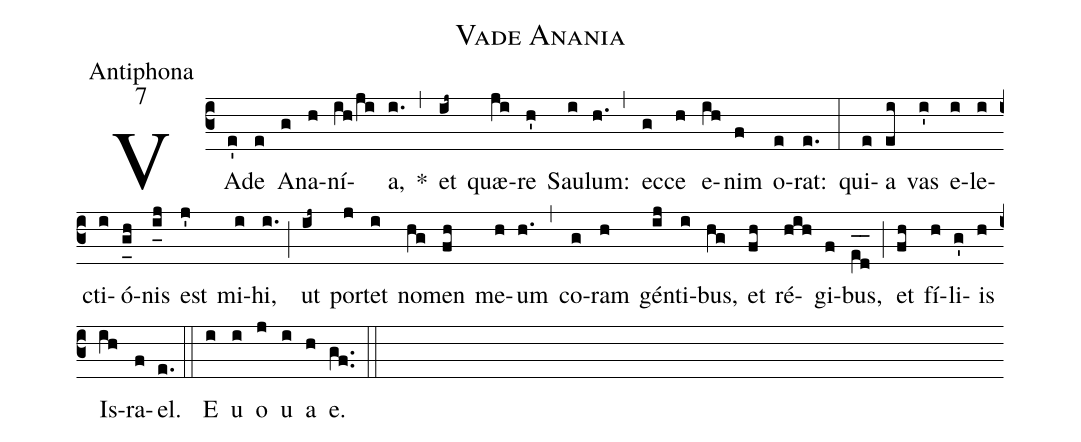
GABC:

name:Vade Anania;
office-part:Antiphona;
mode:7;
%%
(c3) VA(e')de(e) A(g)na(h)ní(ih/ji)a,(i.) *(,) et(ij~) quæ(ji)re(h') Sau(i)lum:(h.) (,) ec(g)ce(h) e(ih)nim(f) o(e)rat:(e.) (:) qui(e)a(ei) vas(i') e(i)le(i)cti(i)ó(g_[uh:l]h)nis(i_[uh:l]j) est(j') mi(i)hi,(i.) (;) ut(ij~) por(j)tet(i) no(hg)men(fh) me(h)um(h.) (,) co(g)ram(h) gén(ij)ti(i)bus,(hg) et(fh) ré(hih)gi(f)bus,(e_[oh:h][ll:1]d_[oh:h]) (;) et(fh) fí(h)li(g')is(h) Is(ih)ra(f)el.(e.) (::) <eu>E(i) u(i) o(j) u(i) a(h) e.</eu>(gf..) (::)
